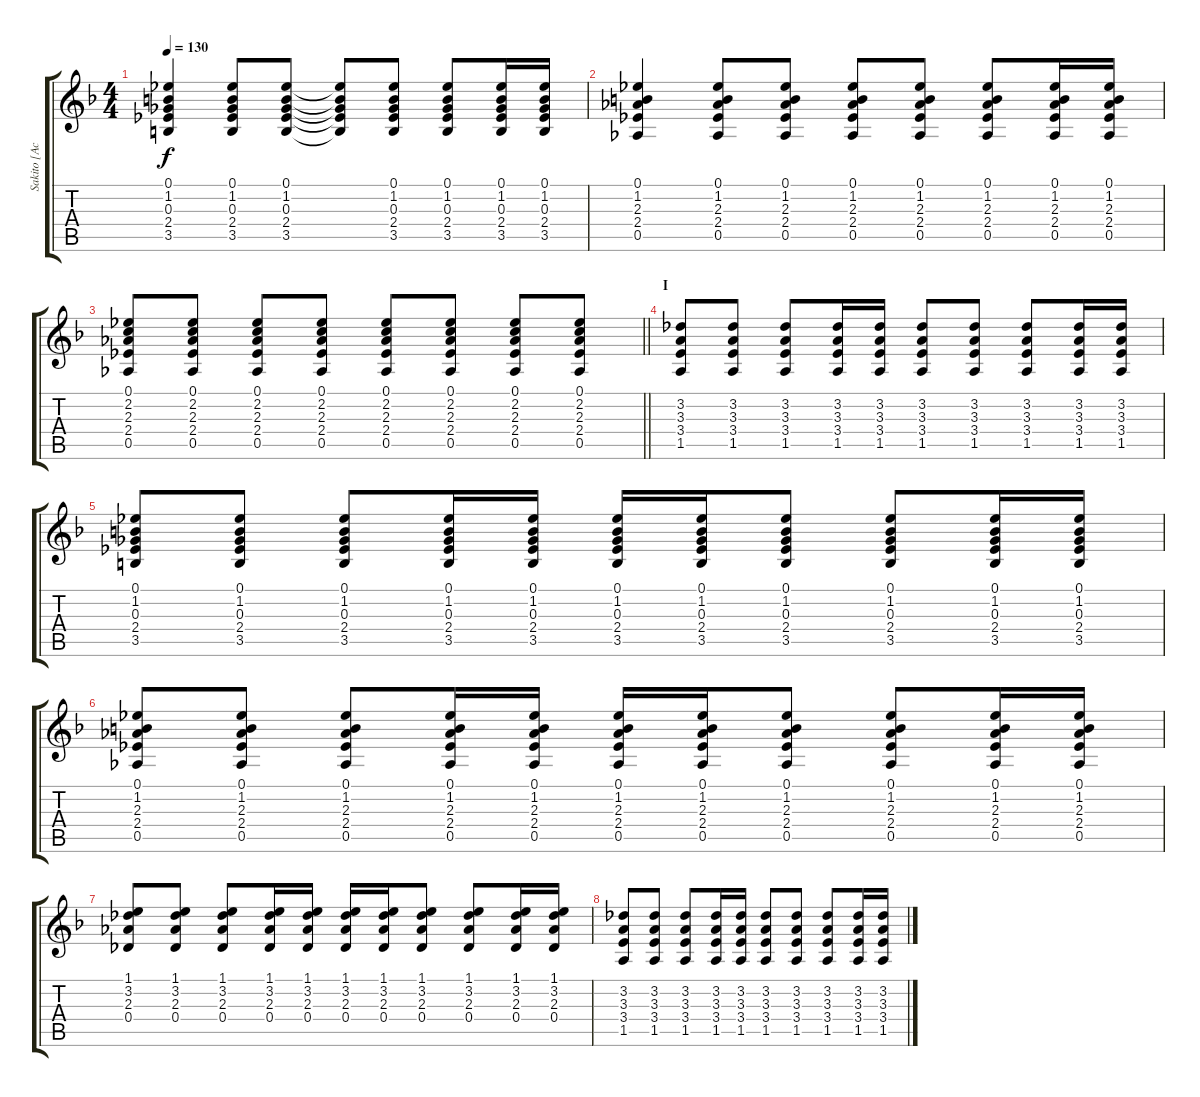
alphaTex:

\track ("Sakito [Acoustic]" "Sakito [Ac") {instrument acousticguitarsteel}
\staff {score tabs}
\tuning (Eb4 Bb3 Gb3 Db3 Ab2 Eb2) {hide}
\ts (4 4)
\tempo 130
\clef g2
\ks f
(0.1 1.2 0.3 2.4 3.5).4{dy f} (0.1 1.2 0.3 2.4 3.5).8 (0.1 1.2 0.3 2.4 3.5).8 (0.1{t} 1.2{t} 0.3{t} 2.4{t} 3.5{t}).8 (0.1 1.2 0.3 2.4 3.5).8 (0.1 1.2 0.3 2.4 3.5).8 (0.1 1.2 0.3 2.4 3.5).16 (0.1 1.2 0.3 2.4 3.5).16 |
(0.1 1.2 2.3 2.4 0.5).4 (0.1 1.2 2.3 2.4 0.5).8 (0.1 1.2 2.3 2.4 0.5).8 (0.1 1.2 2.3 2.4 0.5).8 (0.1 1.2 2.3 2.4 0.5).8 (0.1 1.2 2.3 2.4 0.5).8 (0.1 1.2 2.3 2.4 0.5).16 (0.1 1.2 2.3 2.4 0.5).16 |
\barLineRight lightlight
(0.1 2.2 2.3 2.4 0.5).8 (0.1 2.2 2.3 2.4 0.5).8 (0.1 2.2 2.3 2.4 0.5).8 (0.1 2.2 2.3 2.4 0.5).8 (0.1 2.2 2.3 2.4 0.5).8 (0.1 2.2 2.3 2.4 0.5).8 (0.1 2.2 2.3 2.4 0.5).8 (0.1 2.2 2.3 2.4 0.5).8 |
\section ("" "I")
(3.2 3.3 3.4 1.5).8 (3.2 3.3 3.4 1.5).8 (3.2 3.3 3.4 1.5).8 (3.2 3.3 3.4 1.5).16 (3.2 3.3 3.4 1.5).16 (3.2 3.3 3.4 1.5).8 (3.2 3.3 3.4 1.5).8 (3.2 3.3 3.4 1.5).8 (3.2 3.3 3.4 1.5).16 (3.2 3.3 3.4 1.5).16 |
(0.1 1.2 0.3 2.4 3.5).8 (0.1 1.2 0.3 2.4 3.5).8 (0.1 1.2 0.3 2.4 3.5).8 (0.1 1.2 0.3 2.4 3.5).16 (0.1 1.2 0.3 2.4 3.5).16 (0.1 1.2 0.3 2.4 3.5).16 (0.1 1.2 0.3 2.4 3.5).16 (0.1 1.2 0.3 2.4 3.5).8 (0.1 1.2 0.3 2.4 3.5).8 (0.1 1.2 0.3 2.4 3.5).16 (0.1 1.2 0.3 2.4 3.5).16 |
(0.1 1.2 2.3 2.4 0.5).8 (0.1 1.2 2.3 2.4 0.5).8 (0.1 1.2 2.3 2.4 0.5).8 (0.1 1.2 2.3 2.4 0.5).16 (0.1 1.2 2.3 2.4 0.5).16 (0.1 1.2 2.3 2.4 0.5).16 (0.1 1.2 2.3 2.4 0.5).16 (0.1 1.2 2.3 2.4 0.5).8 (0.1 1.2 2.3 2.4 0.5).8 (0.1 1.2 2.3 2.4 0.5).16 (0.1 1.2 2.3 2.4 0.5).16 |
(1.1 3.2 2.3 0.4).8 (1.1 3.2 2.3 0.4).8 (1.1 3.2 2.3 0.4).8 (1.1 3.2 2.3 0.4).16 (1.1 3.2 2.3 0.4).16 (1.1 3.2 2.3 0.4).16 (1.1 3.2 2.3 0.4).16 (1.1 3.2 2.3 0.4).8 (1.1 3.2 2.3 0.4).8 (1.1 3.2 2.3 0.4).16 (1.1 3.2 2.3 0.4).16 |
(3.2 3.3 3.4 1.5).8 (3.2 3.3 3.4 1.5).8 (3.2 3.3 3.4 1.5).8 (3.2 3.3 3.4 1.5).16 (3.2 3.3 3.4 1.5).16 (3.2 3.3 3.4 1.5).8 (3.2 3.3 3.4 1.5).8 (3.2 3.3 3.4 1.5).8 (3.2 3.3 3.4 1.5).16 (3.2 3.3 3.4 1.5).16
